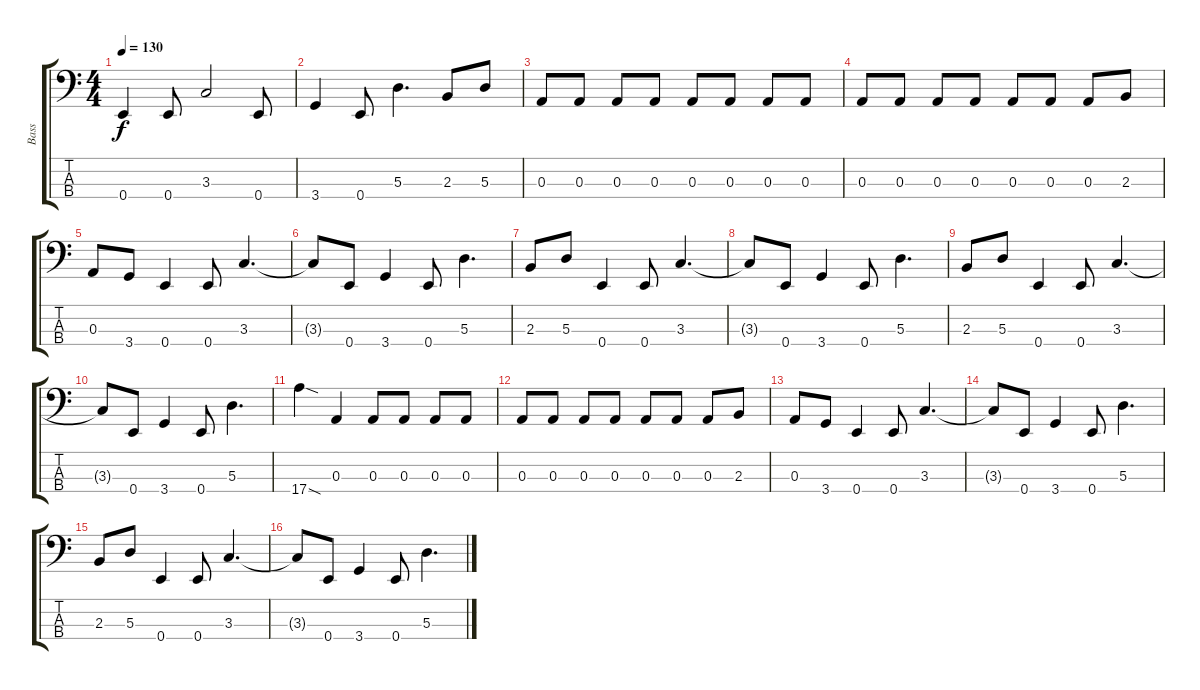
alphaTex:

\track ("Bass" "Bass") {instrument electricbasspick}
\staff {score tabs}
\tuning (G2 D2 A1 E1) {hide}
\ts (4 4)
\tempo 130
\clef f4
\ks c
0.4.4{dy f} 0.4.8 3.3.2 0.4.8 |
3.4.4 0.4.8 5.3.4{d} 2.3.8 5.3.8 |
0.3.8 0.3.8 0.3.8 0.3.8 0.3.8 0.3.8 0.3.8 0.3.8 |
0.3.8 0.3.8 0.3.8 0.3.8 0.3.8 0.3.8 0.3.8 2.3.8 |
0.3.8 3.4.8 0.4.4 0.4.8 3.3.4{d} |
3.3{t}.8 0.4.8 3.4.4 0.4.8 5.3.4{d} |
2.3.8 5.3.8 0.4.4 0.4.8 3.3.4{d} |
3.3{t}.8 0.4.8 3.4.4 0.4.8 5.3.4{d} |
2.3.8 5.3.8 0.4.4 0.4.8 3.3.4{d} |
3.3{t}.8 0.4.8 3.4.4 0.4.8 5.3.4{d} |
17.4{sod}.4 0.3.4 0.3.8 0.3.8 0.3.8 0.3.8 |
0.3.8 0.3.8 0.3.8 0.3.8 0.3.8 0.3.8 0.3.8 2.3.8 |
0.3.8 3.4.8 0.4.4 0.4.8 3.3.4{d} |
3.3{t}.8 0.4.8 3.4.4 0.4.8 5.3.4{d} |
2.3.8 5.3.8 0.4.4 0.4.8 3.3.4{d} |
3.3{t}.8 0.4.8 3.4.4 0.4.8 5.3.4{d}
